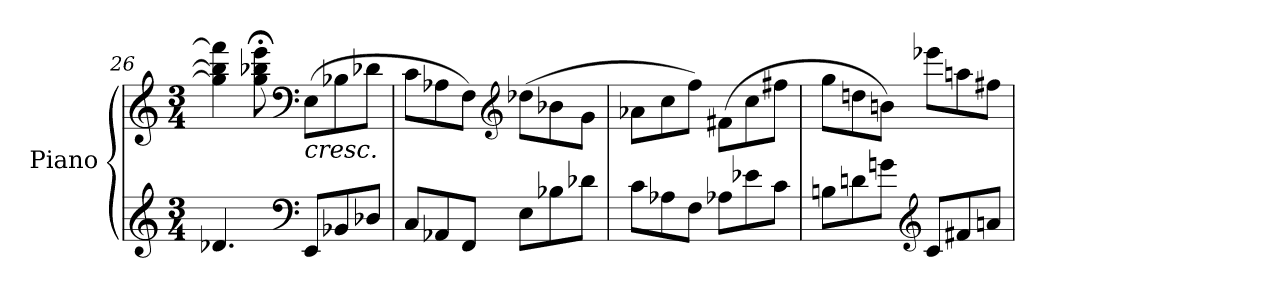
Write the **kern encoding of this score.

**kern	**kern
*part1	*part1
*staff2	*staff1
*I"Piano	*
*I'Pno.	*
*clefG2	*clefG2
*k[]	*k[]
*M3/4	*M3/4
=26	=26
4.d-X/	4gg\] 4bb-\] 4fff\]
.	8gg\;< 8bb-X\;< 8eee\;<
*clefF4	*clefF4
!	!LO:TX:b:i:t=cresc.
8EE/L	(>8E\L
8BB-X/	8B-X\
8D-X/J	8d-X\J
=27	=27
8C/L	8c\L
8AA-X/	8A-X\
8FF/J	8F\J)
*	*clefG2
8E\L	(>8dd-X\L
8B-X\	8b-X\
8d-X\J	8g\J
!!LO:LB:g=z
=28	=28
8c\L	8a-X\L
8A-X\	8cc\
8F\J	8ff\J)
8A-X\L	(>8f#X\L
8e-X\	8cc\
8c\J	8ff#X\J
=29	=29
8Bn\L	8gg\L
8dn\	8ddn\
8gn\J	8bn\J)
*clefG2	*
8c/L	8eee-X\L
8f#X/	8aan\
8an/J	8ff#X\J
=	=
*-	*-
